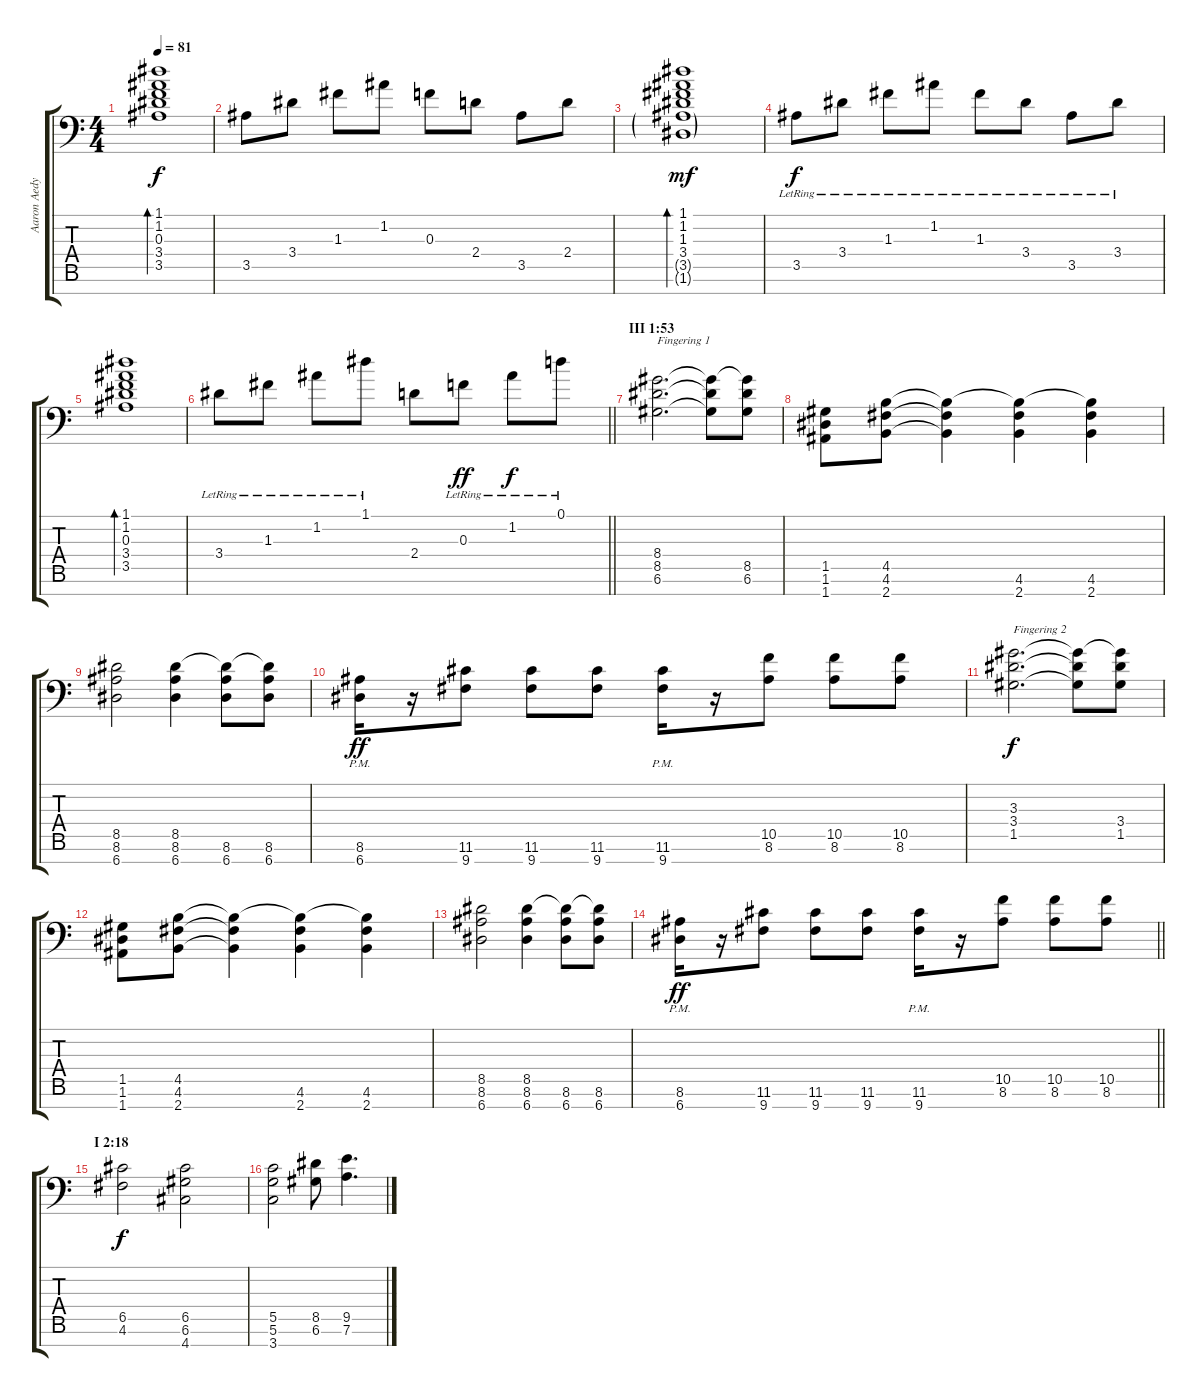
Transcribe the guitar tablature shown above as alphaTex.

\track ("Aaron Aedy (rhythm guitar)" "Aaron Aedy") {instrument distortionguitar}
\staff {score tabs}
\tuning (D4 A3 F3 C3 G2 D2 A1) {hide}
\ts (4 4)
\tempo 81
\clef f4
\ks c
(1.1 1.2 0.3 3.4 3.5).1{bd 60 dy f} |
3.5.8 3.4.8 1.3.8 1.2.8 0.3.8 2.4.8 3.5.8 2.4.8 |
(1.1 1.2 1.3 3.4 3.5{g} 1.6{g}).1{bd 60 dy mf} |
3.5{lr}.8{dy f} 3.4{lr}.8 1.3{lr}.8 1.2{lr}.8 1.3{lr}.8 3.4{lr}.8 3.5{lr}.8 3.4{lr}.8 |
(1.1 1.2 0.3 3.4 3.5).1{bd 60} |
\barLineRight lightlight
3.4{lr}.8 1.3{lr}.8 1.2{lr}.8 1.1{lr}.8 2.4.8 0.3{lr}.8{dy ff} 1.2{lr}.8{dy f} 0.1{lr}.8 |
\section ("" "III 1:53")
(8.4 8.5 6.6).2{d txt "Fingering 1" instrument distortionguitar} (8.4{t} 8.5{t} 6.6{t}).8 (8.4{t} 8.5 6.6).8 |
(1.5 1.6 1.7).8 (4.5 4.6 2.7).8 (4.5{t} 4.6{t} 2.7{t}).4 (4.5{t} 4.6 2.7).4 (4.5{t} 4.6 2.7).4 |
(8.5 8.6 6.7).2 (8.5 8.6 6.7).4 (8.5{t} 8.6 6.7).8 (8.5{t} 8.6 6.7).8 |
(8.6{pm} 6.7{pm}).16{dy ff} r.16 (11.6 9.7).8 (11.6 9.7).8 (11.6 9.7).8 (11.6{pm} 9.7{pm}).16 r.16 (10.5 8.6).8 (10.5 8.6).8 (10.5 8.6).8 |
(3.3 3.4 1.5).2{d txt "Fingering 2" dy f} (3.3{t} 3.4{t} 1.5{t}).8 (3.3{t} 3.4 1.5).8 |
(1.5 1.6 1.7).8 (4.5 4.6 2.7).8 (4.5{t} 4.6{t} 2.7{t}).4 (4.5{t} 4.6 2.7).4 (4.5{t} 4.6 2.7).4 |
(8.5 8.6 6.7).2 (8.5 8.6 6.7).4 (8.5{t} 8.6 6.7).8 (8.5{t} 8.6 6.7).8 |
\barLineRight lightlight
(8.6{pm} 6.7{pm}).16{dy ff} r.16 (11.6 9.7).8 (11.6 9.7).8 (11.6 9.7).8 (11.6{pm} 9.7{pm}).16 r.16 (10.5 8.6).8 (10.5 8.6).8 (10.5 8.6).8 |
\section ("" "I 2:18")
(6.5 4.6).2{dy f} (6.5 6.6 4.7).2 |
(5.5 5.6 3.7).2 (8.5 6.6).8 (9.5 7.6).4{d}
